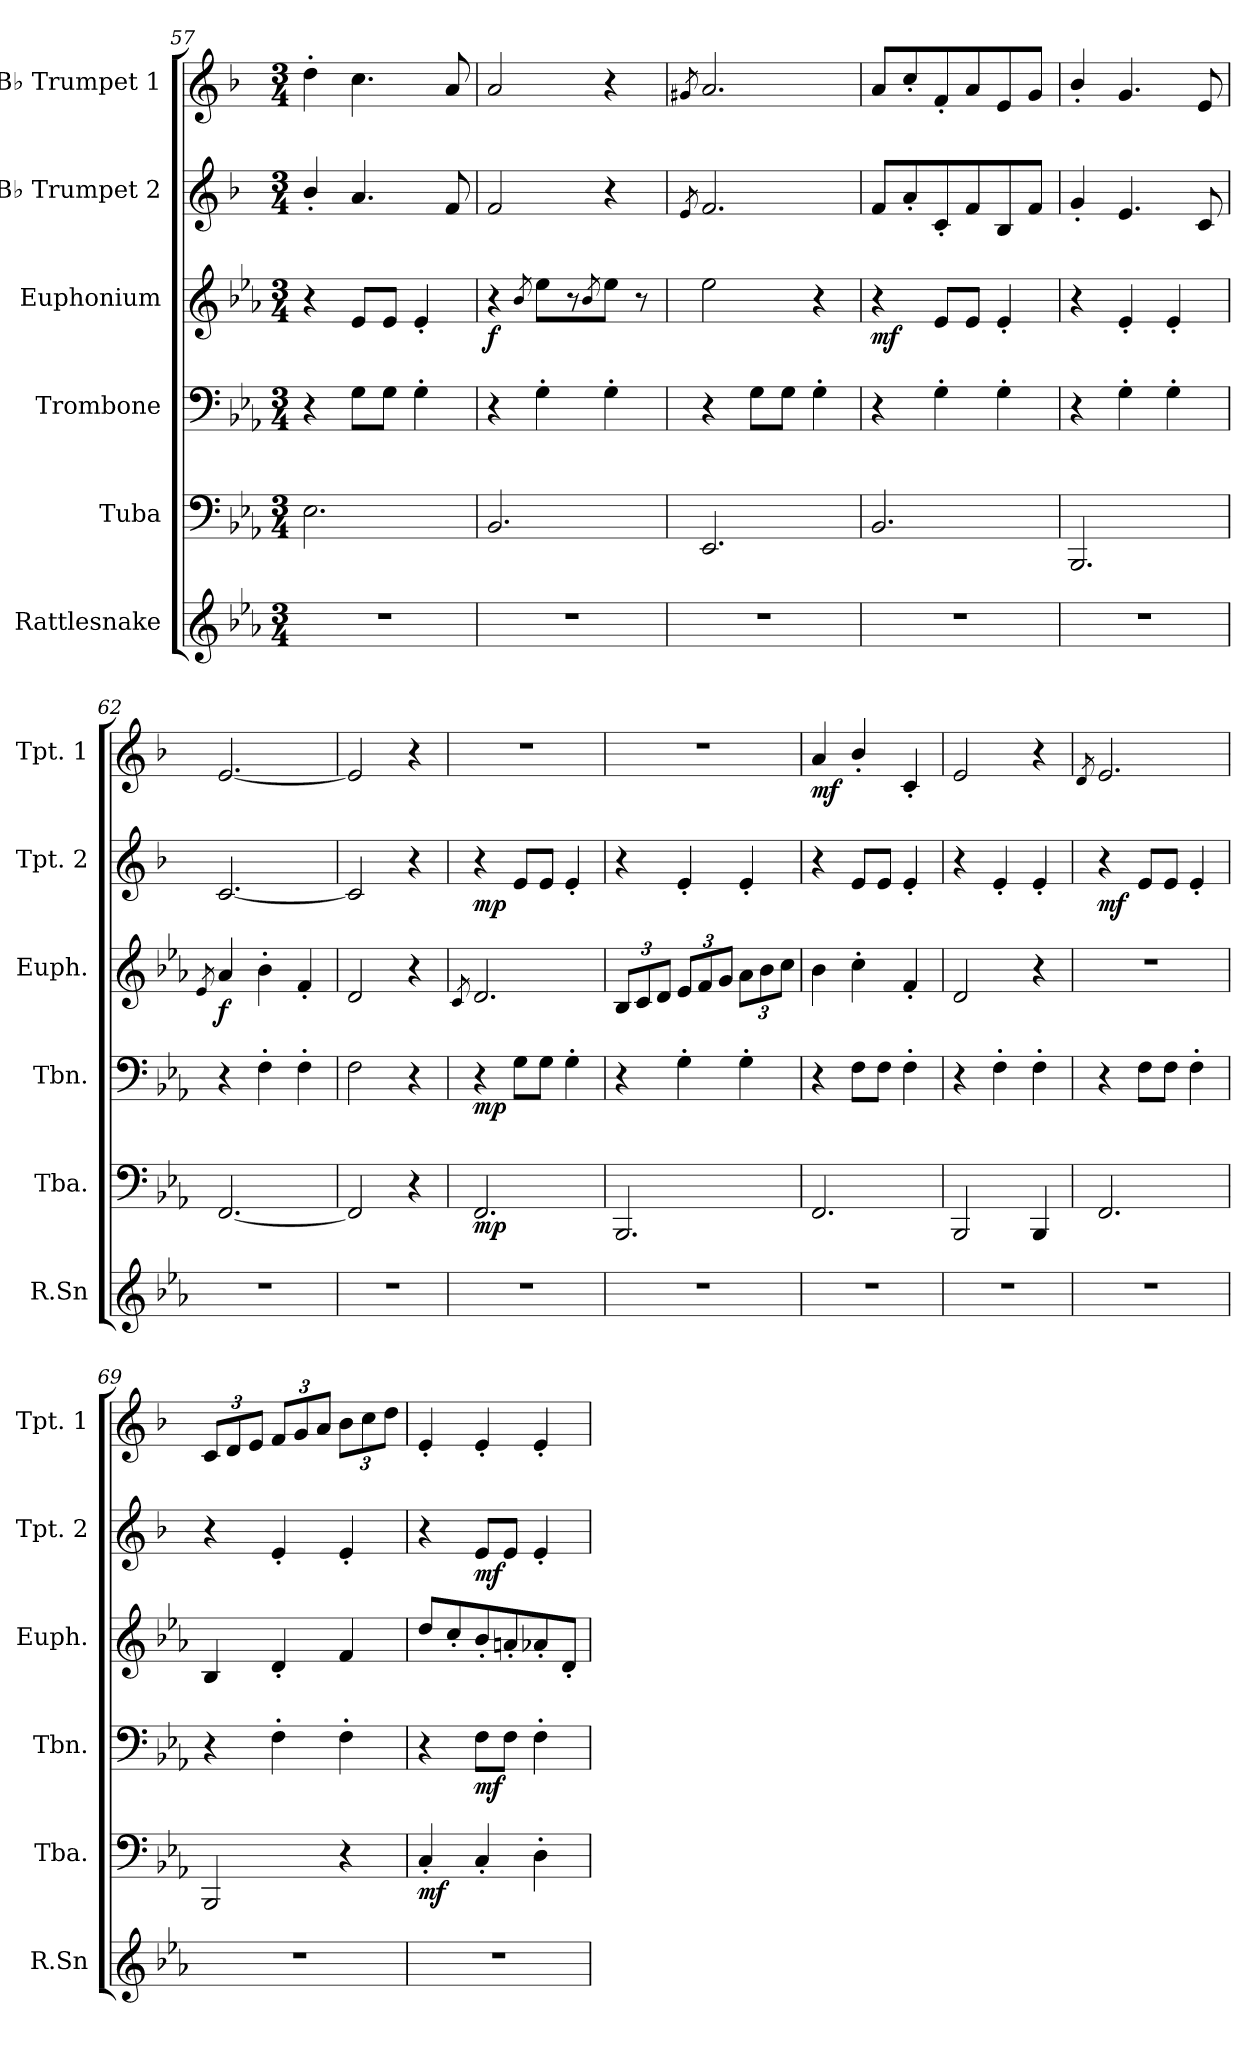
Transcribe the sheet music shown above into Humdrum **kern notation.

**kern	**kern	**dynam	**kern	**dynam	**kern	**dynam	**kern	**dynam	**kern	**dynam
*part6	*part5	*part5	*part4	*part4	*part3	*part3	*part2	*part2	*part1	*part1
*staff6	*staff5	*staff5	*staff4	*staff4	*staff3	*staff3	*staff2	*staff2	*staff1	*staff1
*I"Rattlesnake	*I"Tuba	*	*I"Trombone	*	*I"Euphonium	*	*I"B♭ Trumpet 2	*	*I"B♭ Trumpet 1	*
*I'R.Sn	*I'Tba.	*	*I'Tbn.	*	*I'Euph.	*	*I'Tpt. 2	*	*I'Tpt. 1	*
*clefG2	*clefF4	*	*clefF4	*	*clefG2	*	*clefG2	*	*clefG2	*
*	*	*	*	*	*ITrd7c12	*	*ITrd1c2	*	*ITrd1c2	*
*k[b-e-a-]	*k[b-e-a-]	*	*k[b-e-a-]	*	*k[b-e-a-]	*	*k[b-e-a-]	*	*k[b-e-a-]	*
*M3/4	*M3/4	*	*M3/4	*	*M3/4	*	*M3/4	*	*M3/4	*
=57	=57	=57	=57	=57	=57	=57	=57	=57	=57	=57
2.r	2.E-\	.	4r	.	4r	.	4a-'/	.	4cc'\	.
.	.	.	8G\L	.	8E-/L	.	4.g/	.	4.b-\	.
.	.	.	8G\J	.	8E-/J	.	.	.	.	.
.	.	.	4G'\	.	4E-'/	.	.	.	.	.
.	.	.	.	.	.	.	8e-/	.	8g/	.
=58	=58	=58	=58	=58	=58	=58	=58	=58	=58	=58
!	!	!	!	!	!	!LO:DY:b	!	!	!	!
2.r	2.BB-/	.	4r	.	4r	f	2e-/	.	2g/	.
.	.	.	.	.	8qB-/	.	.	.	.	.
.	.	.	4G'\	.	8e-\L	.	.	.	.	.
.	.	.	.	.	8r	.	.	.	.	.
.	.	.	.	.	8qB-/	.	.	.	.	.
.	.	.	4G'\	.	8e-\J	.	4r	.	4r	.
.	.	.	.	.	8r	.	.	.	.	.
!!LO:PB:g=z
=59	=59	=59	=59	=59	=59	=59	=59	=59	=59	=59
.	.	.	.	.	.	.	8qd/	.	8qf#X/	.
2.r	2.EE-/	.	4r	.	2e-\	.	2.e-/	.	2.g/	.
.	.	.	8G\L	.	.	.	.	.	.	.
.	.	.	8G\J	.	.	.	.	.	.	.
.	.	.	4G'\	.	4r	.	.	.	.	.
=60	=60	=60	=60	=60	=60	=60	=60	=60	=60	=60
!	!	!	!	!	!	!LO:DY:b	!	!	!	!
2.r	2.BB-/	.	4r	.	4r	mf	8e-/L	.	8g/L	.
.	.	.	.	.	.	.	8g'/	.	8b-'/	.
.	.	.	4G'\	.	8E-/L	.	8B-'/	.	8e-'/	.
.	.	.	.	.	8E-/J	.	8e-/	.	8g/	.
.	.	.	4G'\	.	4E-'/	.	8A-/	.	8d/	.
.	.	.	.	.	.	.	8e-/J	.	8f/J	.
=61	=61	=61	=61	=61	=61	=61	=61	=61	=61	=61
2.r	2.BBB-/	.	4r	.	4r	.	4f'/	.	4a-'/	.
.	.	.	4G'\	.	4E-'/	.	4.d/	.	4.f/	.
.	.	.	4G'\	.	4E-'/	.	.	.	.	.
.	.	.	.	.	.	.	8B-/	.	8d/	.
=62	=62	=62	=62	=62	=62	=62	=62	=62	=62	=62
.	.	.	.	.	8qE-/	.	.	.	.	.
!	!	!	!	!	!	!LO:DY:b	!	!	!	!
2.r	[2.FF/	.	4r	.	4A-/	f	[2.B-/	.	[2.d/	.
.	.	.	4F'\	.	4B-'\	.	.	.	.	.
.	.	.	4F'\	.	4F'/	.	.	.	.	.
=63	=63	=63	=63	=63	=63	=63	=63	=63	=63	=63
2.r	2FF/]	.	2F\	.	2D/	.	2B-/]	.	2d/]	.
.	4r	.	4r	.	4r	.	4r	.	4r	.
=64	=64	=64	=64	=64	=64	=64	=64	=64	=64	=64
.	.	.	.	.	8qC/	.	.	.	.	.
!	!	!LO:DY:b	!	!LO:DY:b	!	!	!	!LO:DY:b	!	!
2.r	2.FF/	mp	4r	mp	2.D/	.	4r	mp	2.r	.
.	.	.	8G\L	.	.	.	8d/L	.	.	.
.	.	.	8G\J	.	.	.	8d/J	.	.	.
.	.	.	4G'\	.	.	.	4d'/	.	.	.
!!LO:LB:g=z
=65	=65	=65	=65	=65	=65	=65	=65	=65	=65	=65
*	*	*	*	*	*Xbrackettup	*	*	*	*	*
2.r	2.BBB-/	.	4r	.	12BB-/L	.	4r	.	2.r	.
.	.	.	.	.	12C/	.	.	.	.	.
.	.	.	.	.	12D/J	.	.	.	.	.
.	.	.	4G'\	.	12E-/L	.	4d'/	.	.	.
.	.	.	.	.	12F/	.	.	.	.	.
.	.	.	.	.	12G/J	.	.	.	.	.
.	.	.	4G'\	.	12A-\L	.	4d'/	.	.	.
.	.	.	.	.	12B-\	.	.	.	.	.
.	.	.	.	.	12c\J	.	.	.	.	.
=66	=66	=66	=66	=66	=66	=66	=66	=66	=66	=66
!	!	!	!	!	!	!	!	!	!	!LO:DY:b
2.r	2.FF/	.	4r	.	4B-\	.	4r	.	4g/	mf
.	.	.	8F\L	.	4c'\	.	8d/L	.	4a-'/	.
.	.	.	8F\J	.	.	.	8d/J	.	.	.
.	.	.	4F'\	.	4F'/	.	4d'/	.	4B-'/	.
=67	=67	=67	=67	=67	=67	=67	=67	=67	=67	=67
2.r	2BBB-/	.	4r	.	2D/	.	4r	.	2d/	.
.	.	.	4F'\	.	.	.	4d'/	.	.	.
.	4BBB-/	.	4F'\	.	4r	.	4d'/	.	4r	.
=68	=68	=68	=68	=68	=68	=68	=68	=68	=68	=68
.	.	.	.	.	.	.	.	.	8qc/	.
!	!	!	!	!	!	!	!	!LO:DY:b	!	!
2.r	2.FF/	.	4r	.	2.r	.	4r	mf	2.d/	.
.	.	.	8F\L	.	.	.	8d/L	.	.	.
.	.	.	8F\J	.	.	.	8d/J	.	.	.
.	.	.	4F'\	.	.	.	4d'/	.	.	.
=69	=69	=69	=69	=69	=69	=69	=69	=69	=69	=69
*	*	*	*	*	*	*	*	*	*Xbrackettup	*
2.r	2BBB-/	.	4r	.	4BB-/	.	4r	.	12B-/L	.
.	.	.	.	.	.	.	.	.	12c/	.
.	.	.	.	.	.	.	.	.	12d/J	.
.	.	.	4F'\	.	4D'/	.	4d'/	.	12e-/L	.
.	.	.	.	.	.	.	.	.	12f/	.
.	.	.	.	.	.	.	.	.	12g/J	.
.	4r	.	4F'\	.	4F/	.	4d'/	.	12a-\L	.
.	.	.	.	.	.	.	.	.	12b-\	.
.	.	.	.	.	.	.	.	.	12cc\J	.
!!LO:PB:g=z
=70	=70	=70	=70	=70	=70	=70	=70	=70	=70	=70
!	!	!LO:DY:b	!	!	!	!	!	!	!	!
2.r	4C'/	mf	4r	.	8d/L	.	4r	.	4d'/	.
.	.	.	.	.	8c'/	.	.	.	.	.
!	!	!	!	!LO:DY:b	!	!	!	!LO:DY:b	!	!
.	4C'/	.	8F\L	mf	8B-'/	.	8d/L	mf	4d'/	.
.	.	.	8F\J	.	8An'/	.	8d/J	.	.	.
.	4D'\	.	4F'\	.	8A-X'/	.	4d'/	.	4d'/	.
.	.	.	.	.	8D'/J	.	.	.	.	.
=	=	=	=	=	=	=	=	=	=	=
*-	*-	*-	*-	*-	*-	*-	*-	*-	*-	*-
